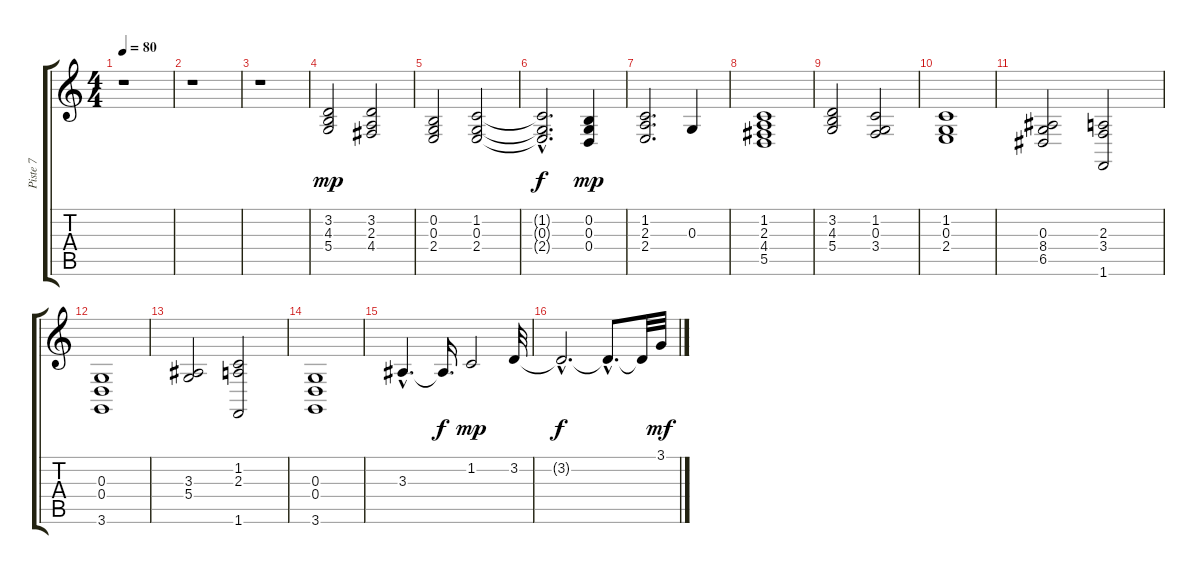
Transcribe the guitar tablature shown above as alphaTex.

\track ("Piste 7" "Piste 7") {instrument stringensemble2}
\staff {score tabs}
\tuning (E4 B3 G3 D3 A2 E2) {hide}
\ts (4 4)
\tempo 80
\clef g2
\ks c
r.1{dy mp} |
r.1 |
r.1 |
(3.2 4.3 5.4).2 (3.2 2.3 4.4).2 |
(0.2 0.3 2.4).2 (1.2 0.3 2.4).2 |
(1.2{hac t} 0.3{hac t} 2.4{hac t}).2{d dy f} (0.2 0.3 0.4).4{dy mp} |
(1.2 2.3 2.4).2{d} 0.3.4 |
(1.2 2.3 4.4 5.5).1 |
(3.2 4.3 5.4).2 (1.2 0.3 3.4).2 |
(1.2 0.3 2.4).1 |
(0.3 8.4 6.5).2 (2.3 3.4 1.6).2 |
(0.3 0.4 3.6).1 |
(3.3 5.4).2 (1.2 2.3 1.6).2 |
(0.3 0.4 3.6).1 |
3.3{hac}.4{d} 3.3{t}.16{d dy f} 1.2.2{dy mp} 3.2.32 |
3.2{hac t}.2{d dy f} 3.2{hac t}.8{d} 3.2{t}.32 3.1.32{dy mf}
